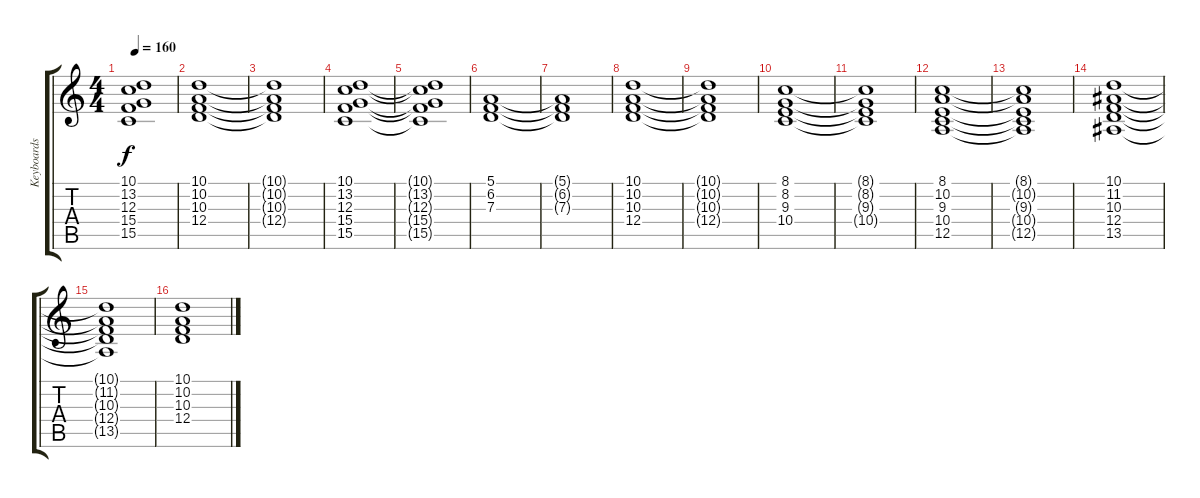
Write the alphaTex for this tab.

\track ("Keyboards" "Keyboards") {instrument synthstrings1}
\staff {score tabs}
\tuning (E4 B3 G3 D3 A2 E2) {hide}
\ts (4 4)
\tempo 160
\clef g2
\ks c
(10.1{t} 13.2{t} 12.3{t} 15.4{t} 15.5{t}).1{dy f} |
(10.1 10.2 10.3 12.4).1 |
(10.1{t} 10.2{t} 10.3{t} 12.4{t}).1 |
(10.1 13.2 12.3 15.4 15.5).1 |
(10.1{t} 13.2{t} 12.3{t} 15.4{t} 15.5{t}).1 |
(5.1 6.2 7.3).1 |
(5.1{t} 6.2{t} 7.3{t}).1 |
(10.1 10.2 10.3 12.4).1 |
(10.1{t} 10.2{t} 10.3{t} 12.4{t}).1 |
(8.1 8.2 9.3 10.4).1 |
(8.1{t} 8.2{t} 9.3{t} 10.4{t}).1 |
(8.1 10.2 9.3 10.4 12.5).1 |
(8.1{t} 10.2{t} 9.3{t} 10.4{t} 12.5{t}).1 |
(10.1 11.2 10.3 12.4 13.5).1 |
(10.1{t} 11.2{t} 10.3{t} 12.4{t} 13.5{t}).1 |
(10.1 10.2 10.3 12.4).1
